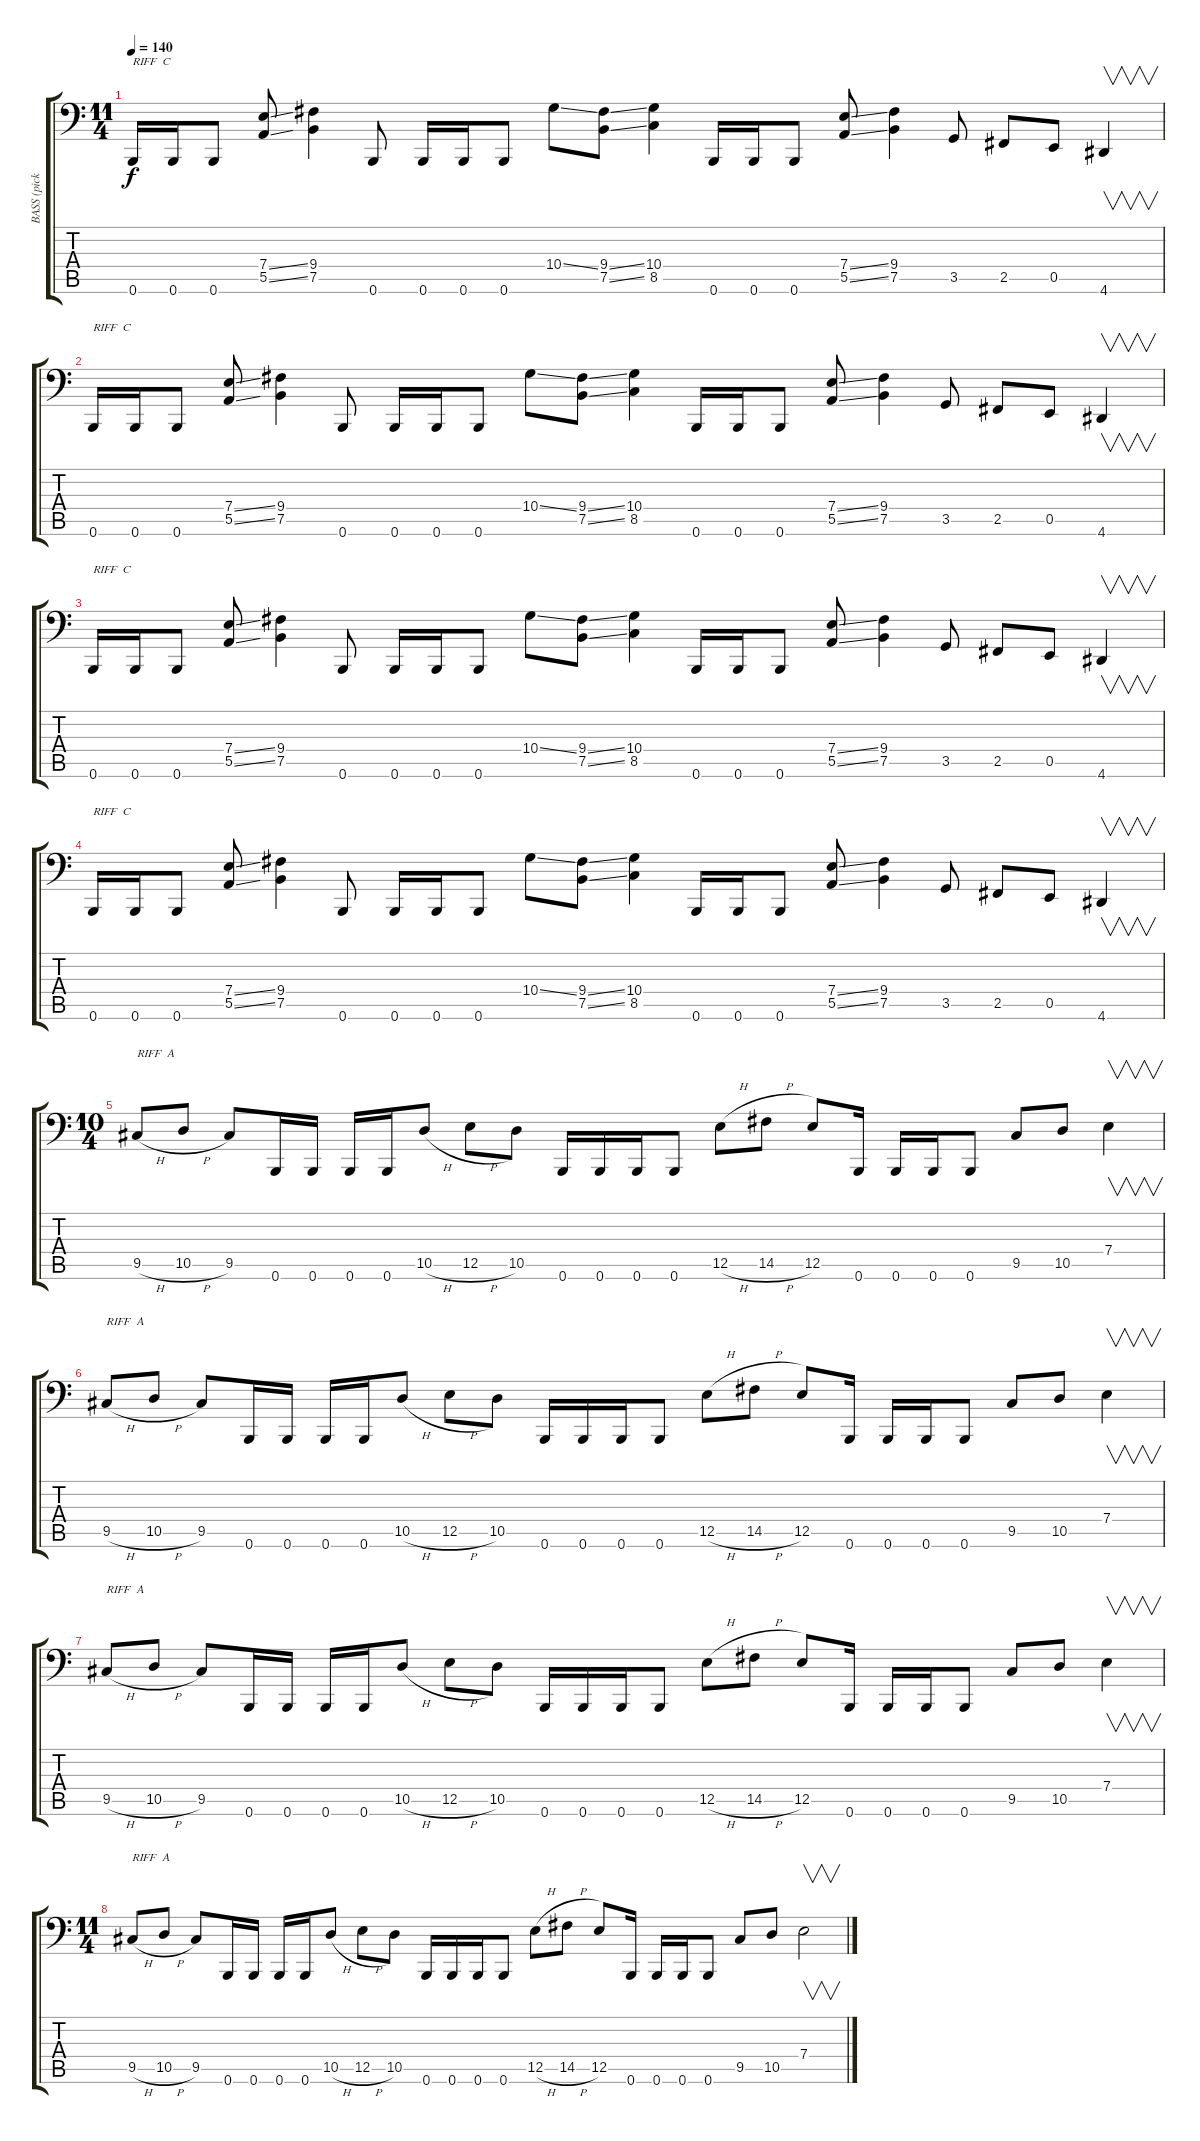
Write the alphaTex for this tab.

\track ("BASS (pick)" "BASS (pick") {instrument electricbasspick}
\staff {score tabs}
\tuning (E4 B3 D2 A1 E1 B0) {hide}
\ts (11 4)
\tempo 140
\clef f4
\ks c
0.6.16{txt "RIFF  C" dy f} 0.6.16 0.6.8 (7.4{ss} 5.5{ss}).8 (9.4 7.5).4 0.6.8 0.6.16 0.6.16 0.6.8 10.4{ss}.8 (9.4{ss} 7.5{ss}).8 (10.4 8.5).4 0.6.16 0.6.16 0.6.8 (7.4{ss} 5.5{ss}).8 (9.4 7.5).4 3.5.8 2.5.8 0.5.8 4.6.4{v} |
0.6.16{txt "RIFF  C"} 0.6.16 0.6.8 (7.4{ss} 5.5{ss}).8 (9.4 7.5).4 0.6.8 0.6.16 0.6.16 0.6.8 10.4{ss}.8 (9.4{ss} 7.5{ss}).8 (10.4 8.5).4 0.6.16 0.6.16 0.6.8 (7.4{ss} 5.5{ss}).8 (9.4 7.5).4 3.5.8 2.5.8 0.5.8 4.6.4{v} |
0.6.16{txt "RIFF  C"} 0.6.16 0.6.8 (7.4{ss} 5.5{ss}).8 (9.4 7.5).4 0.6.8 0.6.16 0.6.16 0.6.8 10.4{ss}.8 (9.4{ss} 7.5{ss}).8 (10.4 8.5).4 0.6.16 0.6.16 0.6.8 (7.4{ss} 5.5{ss}).8 (9.4 7.5).4 3.5.8 2.5.8 0.5.8 4.6.4{v} |
0.6.16{txt "RIFF  C"} 0.6.16 0.6.8 (7.4{ss} 5.5{ss}).8 (9.4 7.5).4 0.6.8 0.6.16 0.6.16 0.6.8 10.4{ss}.8 (9.4{ss} 7.5{ss}).8 (10.4 8.5).4 0.6.16 0.6.16 0.6.8 (7.4{ss} 5.5{ss}).8 (9.4 7.5).4 3.5.8 2.5.8 0.5.8 4.6.4{v} |
\ts (10 4)
9.5{h}.8{txt "RIFF  A"} 10.5{h}.8 9.5.8 0.6.16 0.6.16 0.6.16 0.6.16 10.5{h}.8 12.5{h}.8 10.5.8 0.6.16 0.6.16 0.6.16 0.6.8 12.5{h}.8 14.5{h}.8 12.5.8 0.6.16 0.6.16 0.6.16 0.6.8 9.5.8 10.5.8 7.4.4{v} |
9.5{h}.8{txt "RIFF  A"} 10.5{h}.8 9.5.8 0.6.16 0.6.16 0.6.16 0.6.16 10.5{h}.8 12.5{h}.8 10.5.8 0.6.16 0.6.16 0.6.16 0.6.8 12.5{h}.8 14.5{h}.8 12.5.8 0.6.16 0.6.16 0.6.16 0.6.8 9.5.8 10.5.8 7.4.4{v} |
9.5{h}.8{txt "RIFF  A"} 10.5{h}.8 9.5.8 0.6.16 0.6.16 0.6.16 0.6.16 10.5{h}.8 12.5{h}.8 10.5.8 0.6.16 0.6.16 0.6.16 0.6.8 12.5{h}.8 14.5{h}.8 12.5.8 0.6.16 0.6.16 0.6.16 0.6.8 9.5.8 10.5.8 7.4.4{v} |
\ts (11 4)
9.5{h}.8{txt "RIFF  A"} 10.5{h}.8 9.5.8 0.6.16 0.6.16 0.6.16 0.6.16 10.5{h}.8 12.5{h}.8 10.5.8 0.6.16 0.6.16 0.6.16 0.6.8 12.5{h}.8 14.5{h}.8 12.5.8 0.6.16 0.6.16 0.6.16 0.6.8 9.5.8 10.5.8 7.4.2{v}
